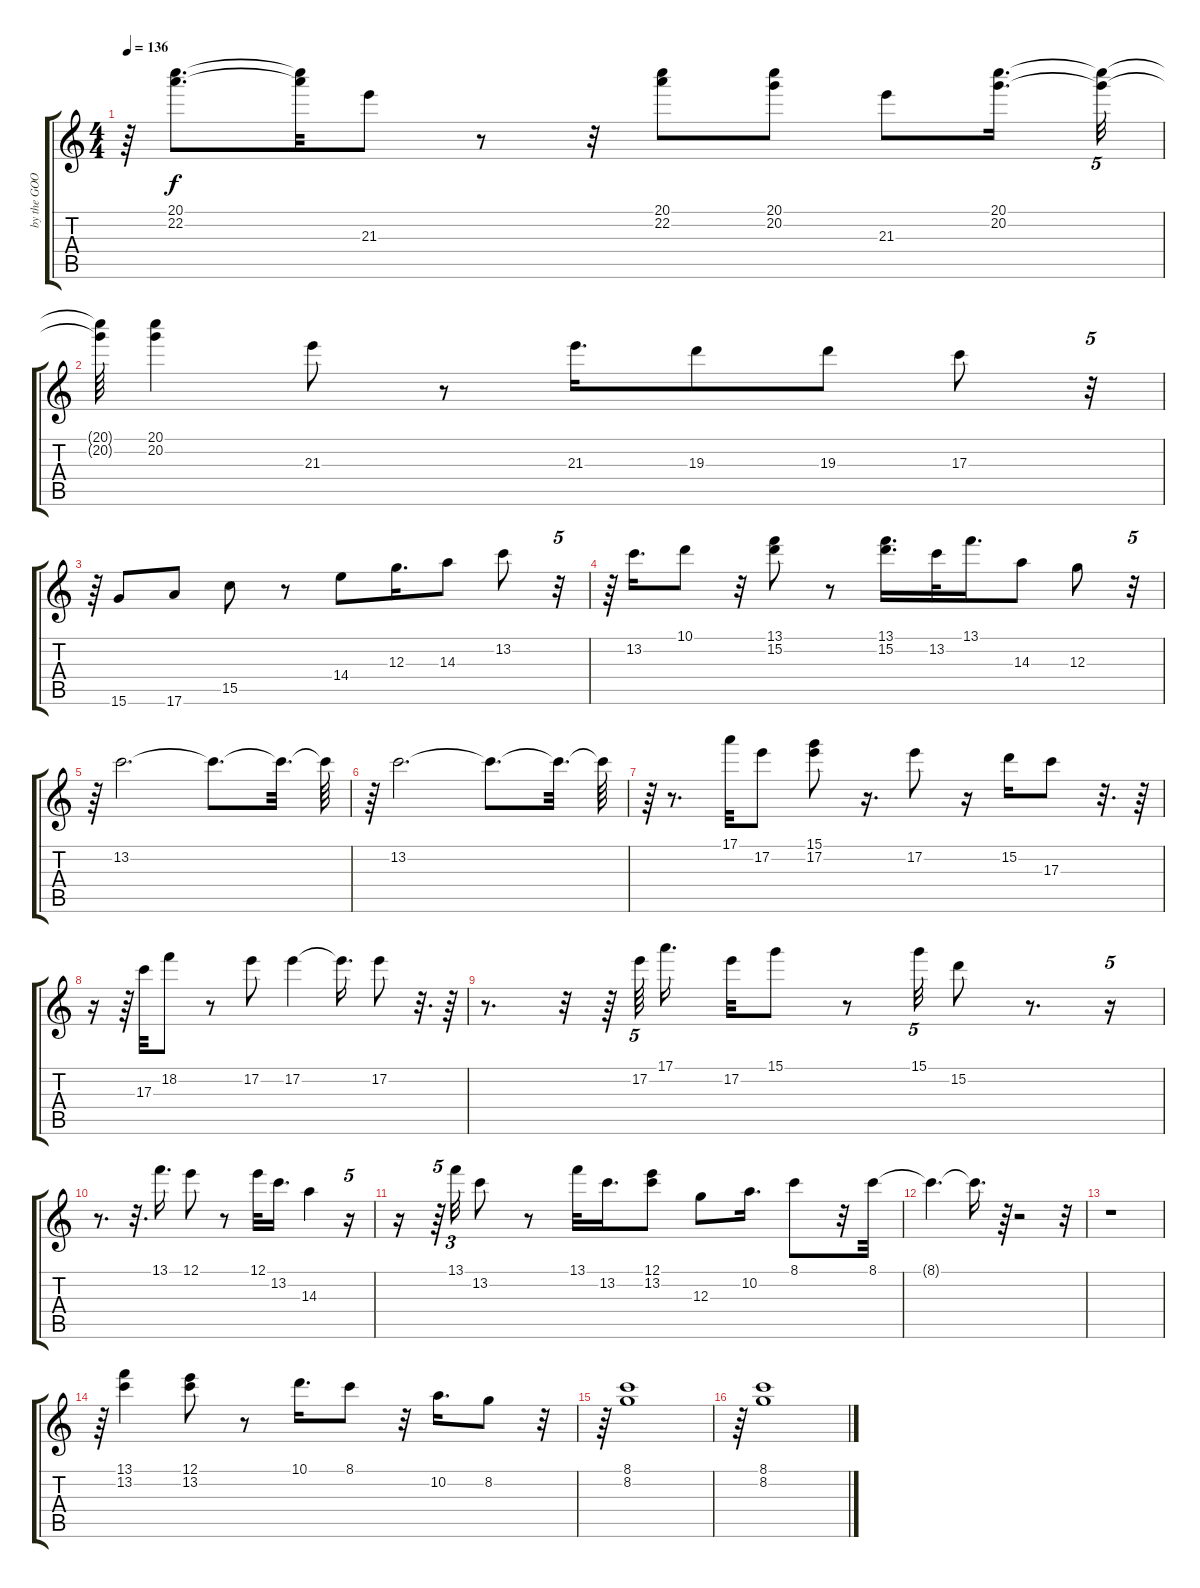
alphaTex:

\track ("by the GOO GOO DOLLS" "by the GOO") {instrument distortionguitar}
\staff {score tabs}
\tuning (E4 B3 G3 D3 A2 E2) {hide}
\ts (4 4)
\tempo 136
\clef g2
\ks c
r.64{dy f} (20.1 22.2).8{d} (20.1{t} 22.2{t}).32 21.3.8 r.8 r.32 (20.1 22.2).8 (20.1 20.2).8 21.3.8 (20.1 20.2).16{d} (20.1{t} 20.2{t}).32{tu (5 4)} |
(20.1{t} 20.2{t}).64 (20.1 20.2).4 21.3.8 r.8 21.3.16{d} 19.3.8 19.3.8 17.3.8 r.32{tu (5 4)} |
r.64 15.6.8 17.6.8 15.5.8 r.8 14.4.8 12.3.16{d} 14.3.8 13.2.8 r.32{tu (5 4)} |
r.64 13.2.16{d} 10.1.8 r.32 (13.1 15.2).8 r.8 (13.1 15.2).16{d} 13.2.32 13.1.16{d} 14.3.8 12.3.8 r.32{tu (5 4)} |
r.64 13.2.2{d} 13.2{t}.8{d} 13.2{t}.32{d} 13.2{t}.64 |
r.64 13.2.2{d} 13.2{t}.8{d} 13.2{t}.32{d} 13.2{t}.64 |
r.64 r.8{d} 17.1.32 17.2.8 (15.1 17.2).8 r.16{d} 17.2.8 r.16 15.2.16 17.3.8 r.32{d} r.64 |
r.16 r.64 17.3.32 18.2.8 r.8 17.2.8 17.2.4 17.2{t}.16{d} 17.2.8 r.32{d} r.64 |
r.8{d} r.32 r.64 17.2.64{tu (5 4)} 17.1.16{d} 17.2.32 15.1.8 r.8 15.1.32{tu (5 4)} 15.2.8 r.8{d} r.16{tu (5 4)} |
r.8{d} r.32{d} 13.1.16{d} 12.1.8 r.8 12.1.32 13.2.16{d} 14.3.4 r.16{tu (5 4)} |
r.16 r.64{tu (5 4)} 13.1.32{tu (3 2)} 13.2.8 r.8 13.1.32 13.2.16{d} (12.1 13.2).8 12.3.8 10.2.16{d} 8.1.8 r.32 8.1.32 |
8.1{t}.4{d} 8.1{t}.16{d} r.64 r.2 r.32 |
r.1 |
r.64 (13.1 13.2).4 (12.1 13.2).8 r.8 10.1.16{d} 8.1.8 r.32 10.2.16{d} 8.2.8 r.32 |
r.64 (8.1 8.2).1 |
r.64 (8.1 8.2).1
